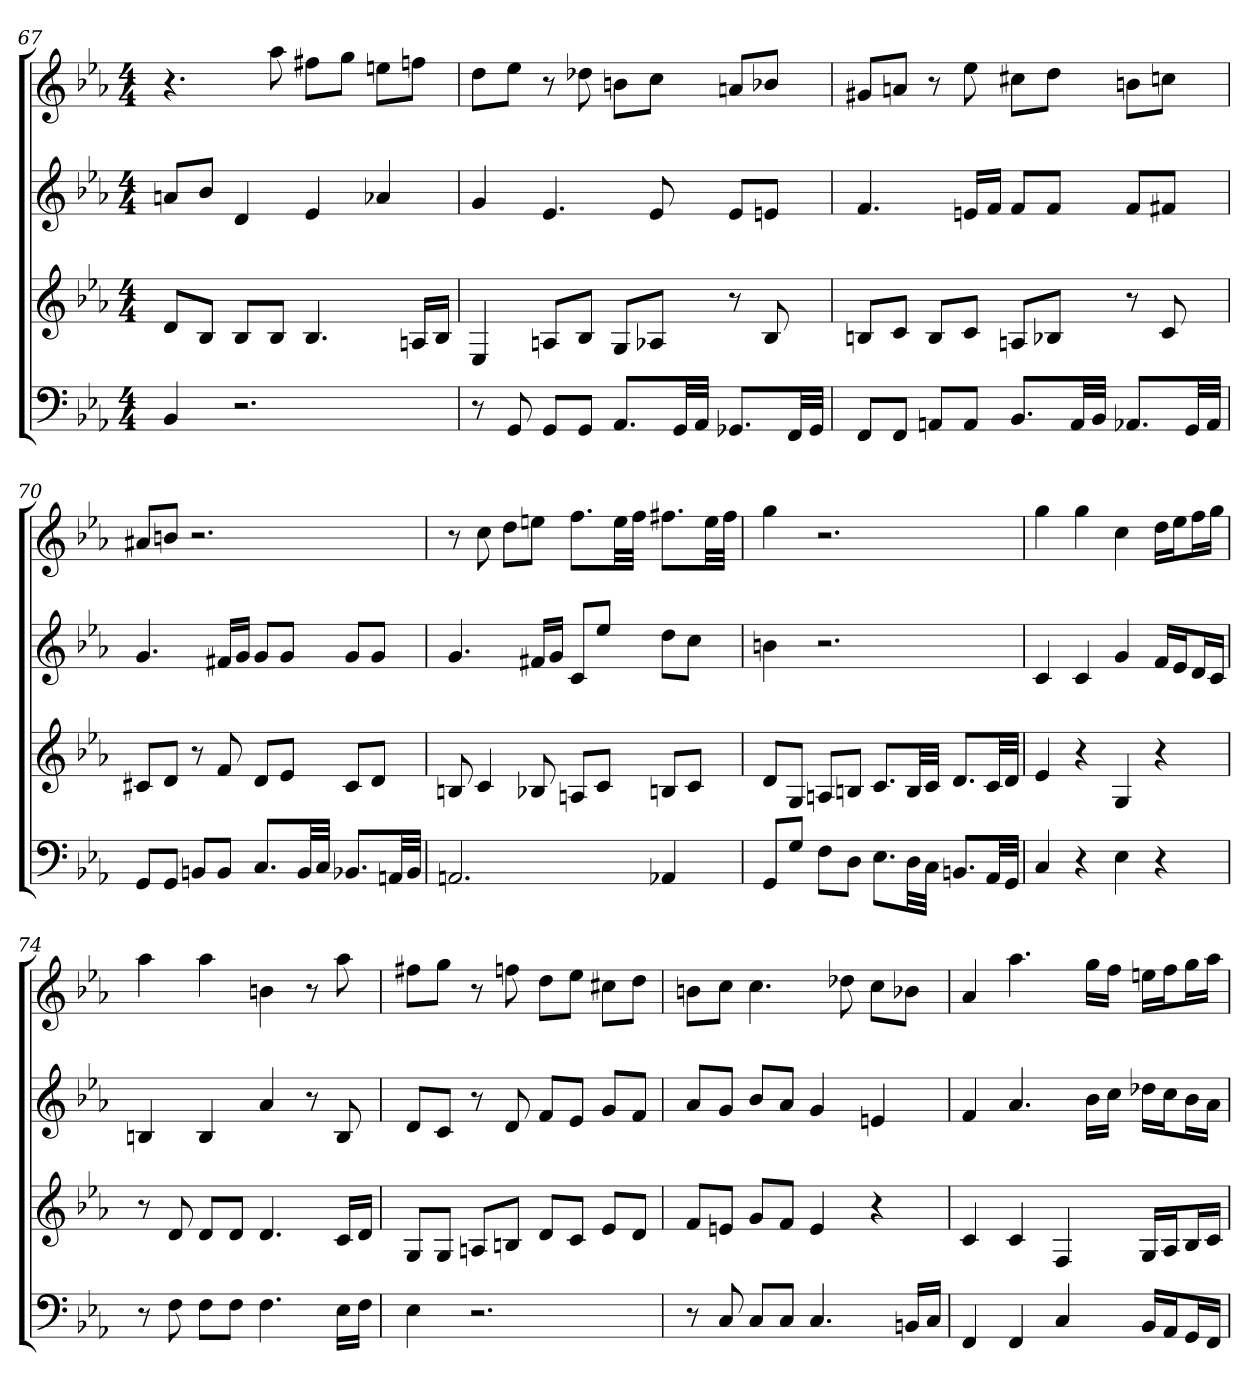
**kern	**kern	**kern	**kern
*part4	*part3	*part2	*part1
*staff4	*staff3	*staff2	*staff1
*k[b-e-a-]	*k[b-e-a-]	*k[b-e-a-]	*k[b-e-a-]
*c:	*c:	*c:	*c:
*M4/4	*M4/4	*M4/4	*M4/4
=67	=67	=67	=67
4BB-	8dL	8anL	4.r
.	8B-J	8b-J	.
2.r	8B-L	4d	.
.	8B-J	.	8aa-
.	4.B-	4e-	8ff#XL
.	.	.	8ggJ
.	.	4a-X	8eenL
.	16AnLL	.	8ffnJ
.	16B-JJ	.	.
=68	=68	=68	=68
8r	4E-	4g	8ddL
8GG	.	.	8ee-J
8GGL	8AnL	4.e-	8r
8GGJ	8B-J	.	8dd-X
8.AA-L	8GL	.	8bnL
.	8A-XJ	8e-	8ccJ
32GGLL	.	.	.
32AA-JJJ	.	.	.
8.GG-XL	8r	8e-L	8anL
.	8B-	8enJ	8b-XJ
32FFLL	.	.	.
32GG-JJJ	.	.	.
=69	=69	=69	=69
8FFL	8BnL	4.f	8g#XL
8FFJ	8cJ	.	8anJ
8AAnL	8BL	.	8r
8AAJ	8cJ	16enLL	8ee-
.	.	16fJJ	.
8.BB-L	8AnL	8fL	8cc#XL
.	8B-XJ	8fJ	8ddJ
32AALL	.	.	.
32BB-JJJ	.	.	.
8.AA-XL	8r	8fL	8bnL
.	8c	8f#XJ	8ccnJ
32GGLL	.	.	.
32AA-JJJ	.	.	.
=70	=70	=70	=70
8GGL	8c#XL	4.g	8a#XL
8GGJ	8dJ	.	8bnJ
8BBnL	8r	.	2.r
8BBJ	8f	16f#XLL	.
.	.	16gJJ	.
8.CL	8dL	8gL	.
.	8e-J	8gJ	.
32BBLL	.	.	.
32CJJJ	.	.	.
8.BB-XL	8c#L	8gL	.
.	8dJ	8gJ	.
32AAnLL	.	.	.
32BB-JJJ	.	.	.
=71	=71	=71	=71
2.AAn	8Bn	4.g	8r
.	4c	.	8cc
.	.	.	8ddL
.	8B-X	16f#XLL	8eenJ
.	.	16gJJ	.
.	8AnL	8cL	8.ffL
.	8cJ	8ee-J	.
.	.	.	32eeLL
.	.	.	32ffJJJ
4AA-X	8BnL	8ddL	8.ff#XL
.	8cJ	8ccJ	.
.	.	.	32eeLL
.	.	.	32ff#JJJ
=72	=72	=72	=72
8GGL	8dL	4bn	4gg
8GJ	8GJ	.	.
8FL	8AnL	2.r	2.r
8DJ	8BnJ	.	.
8.E-L	8.cL	.	.
32DLL	32BLL	.	.
32CJJJ	32cJJJ	.	.
8.BBnL	8.dL	.	.
32AA-LL	32cLL	.	.
32GGJJJ	32dJJJ	.	.
=73	=73	=73	=73
4C	4e-	4c	4gg
4r	4r	4c	4gg
4E-	4G	4g	4cc
4r	4r	16fLL	16ddLL
.	.	16e-J	16ee-J
.	.	16dL	16ffL
.	.	16cJJ	16ggJJ
=74	=74	=74	=74
8r	8r	4Bn	4aa-
8F	8d	.	.
8FL	8dL	4B	4aa-
8FJ	8dJ	.	.
4.F	4.d	4a-	4bn
.	.	8r	8r
16E-LL	16cLL	8B	8aa-
16FJJ	16dJJ	.	.
=75	=75	=75	=75
4E-	8GL	8dL	8ff#XL
.	8GJ	8cJ	8ggJ
2.r	8AnL	8r	8r
.	8BnJ	8d	8ffn
.	8dL	8fL	8ddL
.	8cJ	8e-J	8ee-J
.	8e-L	8gL	8cc#XL
.	8dJ	8fJ	8ddJ
=76	=76	=76	=76
8r	8fL	8a-L	8bnL
8C	8enJ	8gJ	8ccJ
8CL	8gL	8b-L	4.cc
8CJ	8fJ	8a-J	.
4.C	4e	4g	.
.	.	.	8dd-X
.	4r	4en	8ccL
16BBnLL	.	.	8b-XJ
16CJJ	.	.	.
=77	=77	=77	=77
4FF	4c	4f	4a-
4FF	4c	4.a-	4.aa-
4C	4F	.	.
.	.	16b-LL	16ggLL
.	.	16ccJJ	16ffJJ
16BB-LL	16GLL	16dd-XLL	16eenLL
16AA-J	16A-J	16ccJ	16ffJ
16GGL	16B-L	16b-L	16ggL
16FFJJ	16cJJ	16a-JJ	16aa-JJ
=	=	=	=
*-	*-	*-	*-
